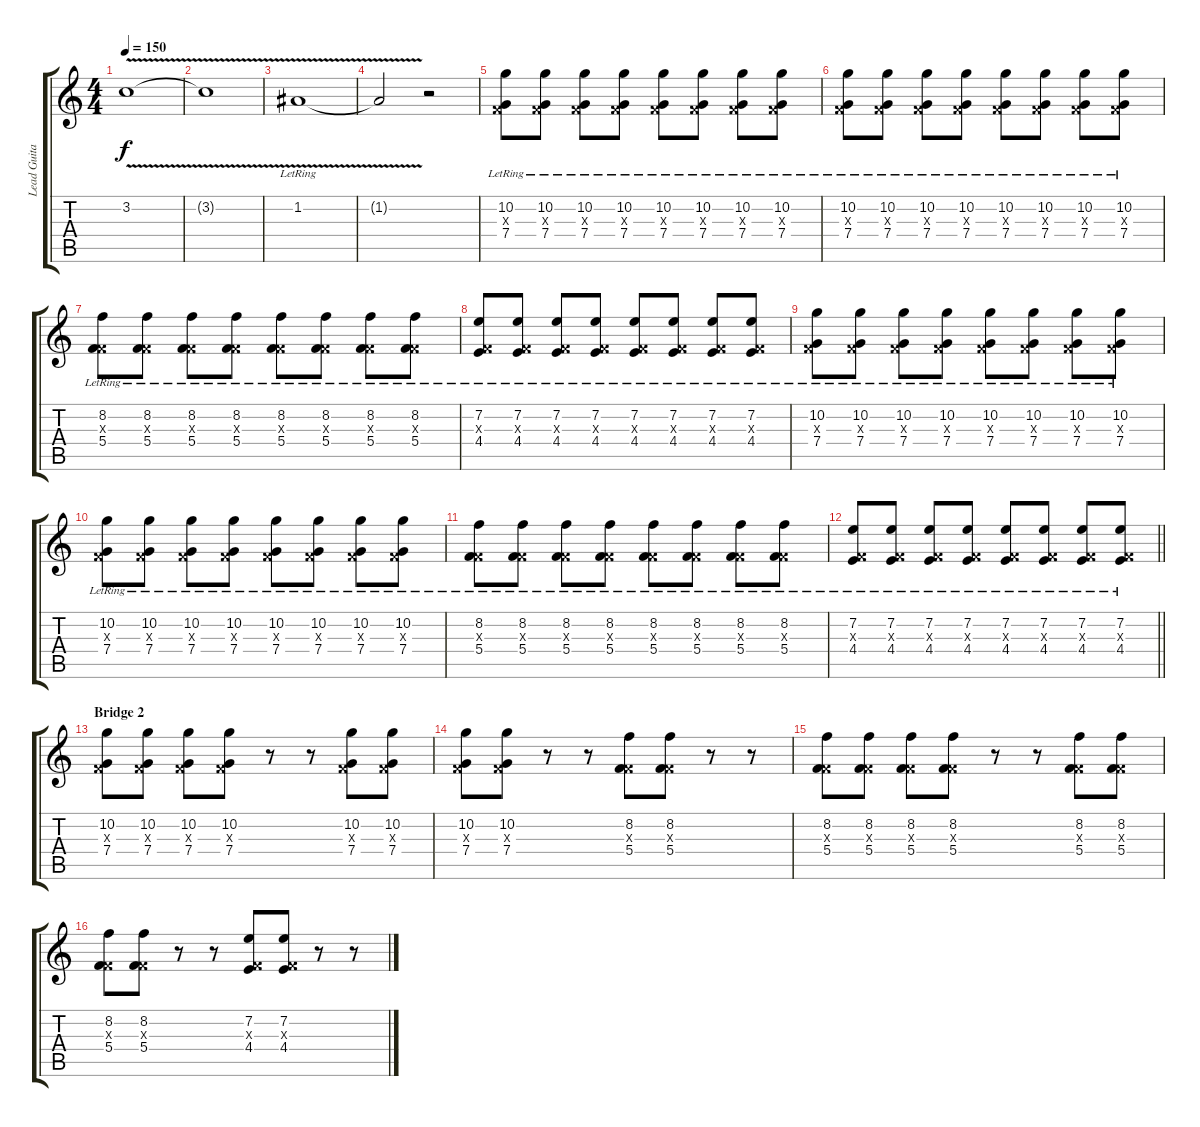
\track ("Lead Guitar" "Lead Guita") {instrument overdrivenguitar}
\staff {score tabs}
\tuning (D4 A3 F3 C3 G2 C2) {hide}
\ts (4 4)
\tempo 150
\clef g2
\ks c
3.2{v}.1{dy f volume 16} |
3.2{v t}.1 |
1.2{v lr}.1{volume 10} |
1.2{t}.2 r.2 |
(10.2{lr} 0.3{x} 7.4{lr}).8 (10.2{lr} 0.3{x} 7.4{lr}).8 (10.2{lr} 0.3{x} 7.4{lr}).8 (10.2{lr} 0.3{x} 7.4{lr}).8 (10.2{lr} 0.3{x} 7.4{lr}).8 (10.2{lr} 0.3{x} 7.4{lr}).8 (10.2{lr} 0.3{x} 7.4{lr}).8 (10.2{lr} 0.3{x} 7.4{lr}).8 |
(10.2{lr} 0.3{x} 7.4{lr}).8 (10.2{lr} 0.3{x} 7.4{lr}).8 (10.2{lr} 0.3{x} 7.4{lr}).8 (10.2{lr} 0.3{x} 7.4{lr}).8 (10.2{lr} 0.3{x} 7.4{lr}).8 (10.2{lr} 0.3{x} 7.4{lr}).8 (10.2{lr} 0.3{x} 7.4{lr}).8 (10.2{lr} 0.3{x} 7.4{lr}).8 |
(8.2{lr} 0.3{x} 5.4{lr}).8 (8.2{lr} 0.3{x} 5.4{lr}).8 (8.2{lr} 0.3{x} 5.4{lr}).8 (8.2{lr} 0.3{x} 5.4{lr}).8 (8.2{lr} 0.3{x} 5.4{lr}).8 (8.2{lr} 0.3{x} 5.4{lr}).8 (8.2{lr} 0.3{x} 5.4{lr}).8 (8.2{lr} 0.3{x} 5.4{lr}).8 |
(7.2{lr} 0.3{x} 4.4{lr}).8 (7.2{lr} 0.3{x} 4.4{lr}).8 (7.2{lr} 0.3{x} 4.4{lr}).8 (7.2{lr} 0.3{x} 4.4{lr}).8 (7.2{lr} 0.3{x} 4.4{lr}).8 (7.2{lr} 0.3{x} 4.4{lr}).8 (7.2{lr} 0.3{x} 4.4{lr}).8 (7.2{lr} 0.3{x} 4.4{lr}).8 |
(10.2{lr} 0.3{x} 7.4{lr}).8 (10.2{lr} 0.3{x} 7.4{lr}).8 (10.2{lr} 0.3{x} 7.4{lr}).8 (10.2{lr} 0.3{x} 7.4{lr}).8 (10.2{lr} 0.3{x} 7.4{lr}).8 (10.2{lr} 0.3{x} 7.4{lr}).8 (10.2{lr} 0.3{x} 7.4{lr}).8 (10.2{lr} 0.3{x} 7.4{lr}).8 |
(10.2{lr} 0.3{x} 7.4{lr}).8 (10.2{lr} 0.3{x} 7.4{lr}).8 (10.2{lr} 0.3{x} 7.4{lr}).8 (10.2{lr} 0.3{x} 7.4{lr}).8 (10.2{lr} 0.3{x} 7.4{lr}).8 (10.2{lr} 0.3{x} 7.4{lr}).8 (10.2{lr} 0.3{x} 7.4{lr}).8 (10.2{lr} 0.3{x} 7.4{lr}).8 |
(8.2{lr} 0.3{x} 5.4{lr}).8 (8.2{lr} 0.3{x} 5.4{lr}).8 (8.2{lr} 0.3{x} 5.4{lr}).8 (8.2{lr} 0.3{x} 5.4{lr}).8 (8.2{lr} 0.3{x} 5.4{lr}).8 (8.2{lr} 0.3{x} 5.4{lr}).8 (8.2{lr} 0.3{x} 5.4{lr}).8 (8.2{lr} 0.3{x} 5.4{lr}).8 |
\barLineRight lightlight
(7.2{lr} 0.3{x} 4.4{lr}).8 (7.2{lr} 0.3{x} 4.4{lr}).8 (7.2{lr} 0.3{x} 4.4{lr}).8 (7.2{lr} 0.3{x} 4.4{lr}).8 (7.2{lr} 0.3{x} 4.4{lr}).8 (7.2{lr} 0.3{x} 4.4{lr}).8 (7.2{lr} 0.3{x} 4.4{lr}).8 (7.2{lr} 0.3{x} 4.4{lr}).8 |
\section ("" "Bridge 2")
(10.2 0.3{x} 7.4).8 (10.2 0.3{x} 7.4).8 (10.2 0.3{x} 7.4).8 (10.2 0.3{x} 7.4).8 r.8 r.8 (10.2 0.3{x} 7.4).8 (10.2 0.3{x} 7.4).8 |
(10.2 0.3{x} 7.4).8 (10.2 0.3{x} 7.4).8 r.8 r.8 (8.2 0.3{x} 5.4).8 (8.2 0.3{x} 5.4).8 r.8 r.8 |
(8.2 0.3{x} 5.4).8 (8.2 0.3{x} 5.4).8 (8.2 0.3{x} 5.4).8 (8.2 0.3{x} 5.4).8 r.8 r.8 (8.2 0.3{x} 5.4).8 (8.2 0.3{x} 5.4).8 |
(8.2 0.3{x} 5.4).8 (8.2 0.3{x} 5.4).8 r.8 r.8 (7.2 0.3{x} 4.4).8 (7.2 0.3{x} 4.4).8 r.8 r.8
